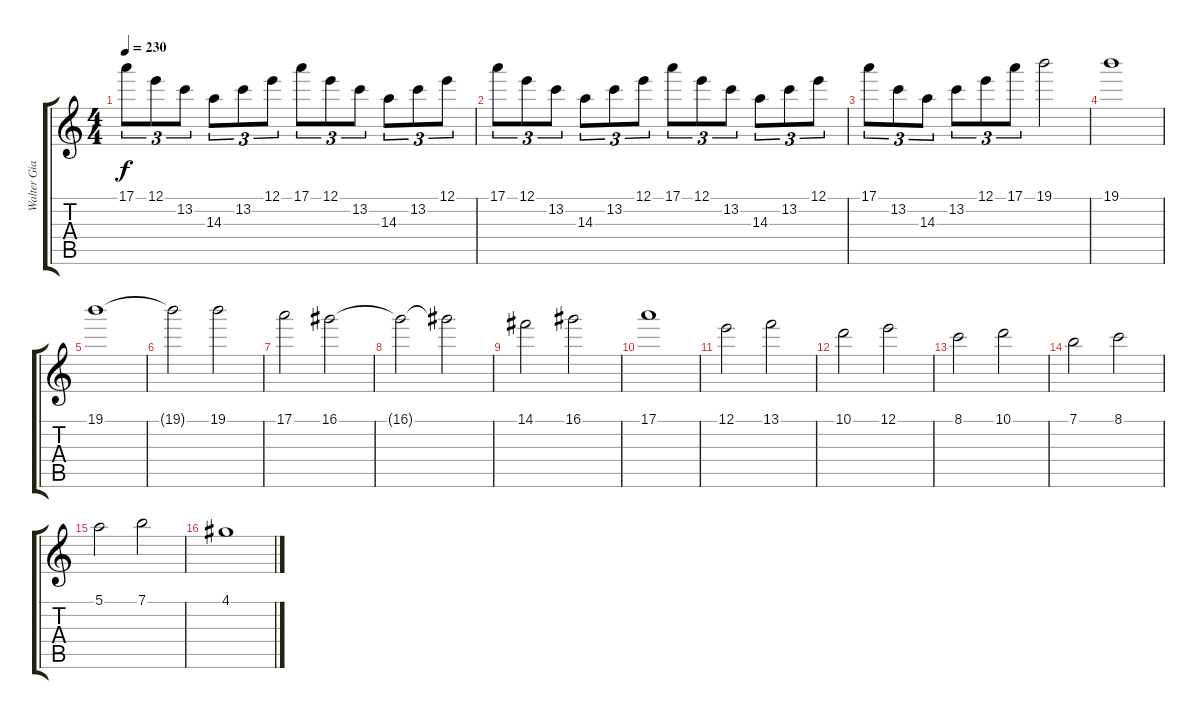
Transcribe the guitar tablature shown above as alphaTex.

\track ("Walter Giardino" "Walter Gia") {instrument distortionguitar}
\staff {score tabs}
\tuning (E4 B3 G3 D3 A2 E2) {hide}
\ts (4 4)
\tempo 230
\clef g2
\ks c
17.1.8{tu (3 2) dy f} 12.1.8{tu (3 2)} 13.2.8{tu (3 2)} 14.3.8{tu (3 2)} 13.2.8{tu (3 2)} 12.1.8{tu (3 2)} 17.1.8{tu (3 2)} 12.1.8{tu (3 2)} 13.2.8{tu (3 2)} 14.3.8{tu (3 2)} 13.2.8{tu (3 2)} 12.1.8{tu (3 2)} |
17.1.8{tu (3 2)} 12.1.8{tu (3 2)} 13.2.8{tu (3 2)} 14.3.8{tu (3 2)} 13.2.8{tu (3 2)} 12.1.8{tu (3 2)} 17.1.8{tu (3 2)} 12.1.8{tu (3 2)} 13.2.8{tu (3 2)} 14.3.8{tu (3 2)} 13.2.8{tu (3 2)} 12.1.8{tu (3 2)} |
17.1.8{tu (3 2)} 13.2.8{tu (3 2)} 14.3.8{tu (3 2)} 13.2.8{tu (3 2)} 12.1.8{tu (3 2)} 17.1.8{tu (3 2)} 19.1.2 |
19.1.1 |
19.1.1 |
19.1{t}.2 19.1.2 |
17.1.2 16.1.2 |
16.1{t}.2 16.1{t}.2 |
14.1.2 16.1.2 |
17.1.1 |
12.1.2 13.1.2 |
10.1.2 12.1.2 |
8.1.2 10.1.2 |
7.1.2 8.1.2 |
5.1.2 7.1.2 |
4.1.1
